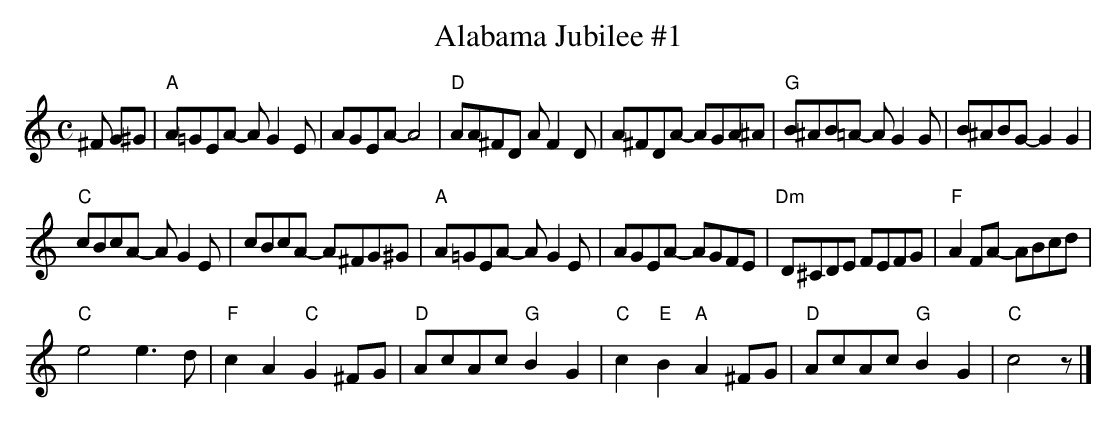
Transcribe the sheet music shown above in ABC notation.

X:1
T: Alabama Jubilee #1
M: C
K: C
^F G^G |\
"A"A=GEA- AG2E | AGEA- A4 |\
"D"AA^FD AF2D | A^FDA- AGA^A |\
"G"B^AB=A- AG2G | B^ABG- G2G2 |
"C"cBcA- AG2E | cBcA- A^FG^G |\
"A"A=GEA- AG2E | AGEA- AGFE |\
"Dm"D^CDE FEFG | "F"A2FA- ABcd |
"C"e4 e3d | "F"c2A2 "C"G2^FG |\
"D"AcAc "G"B2G2 | "C"c2"E"B2 "A"A2^FG |\
"D"AcAc "G"B2G2 | "C"c4 z |]
